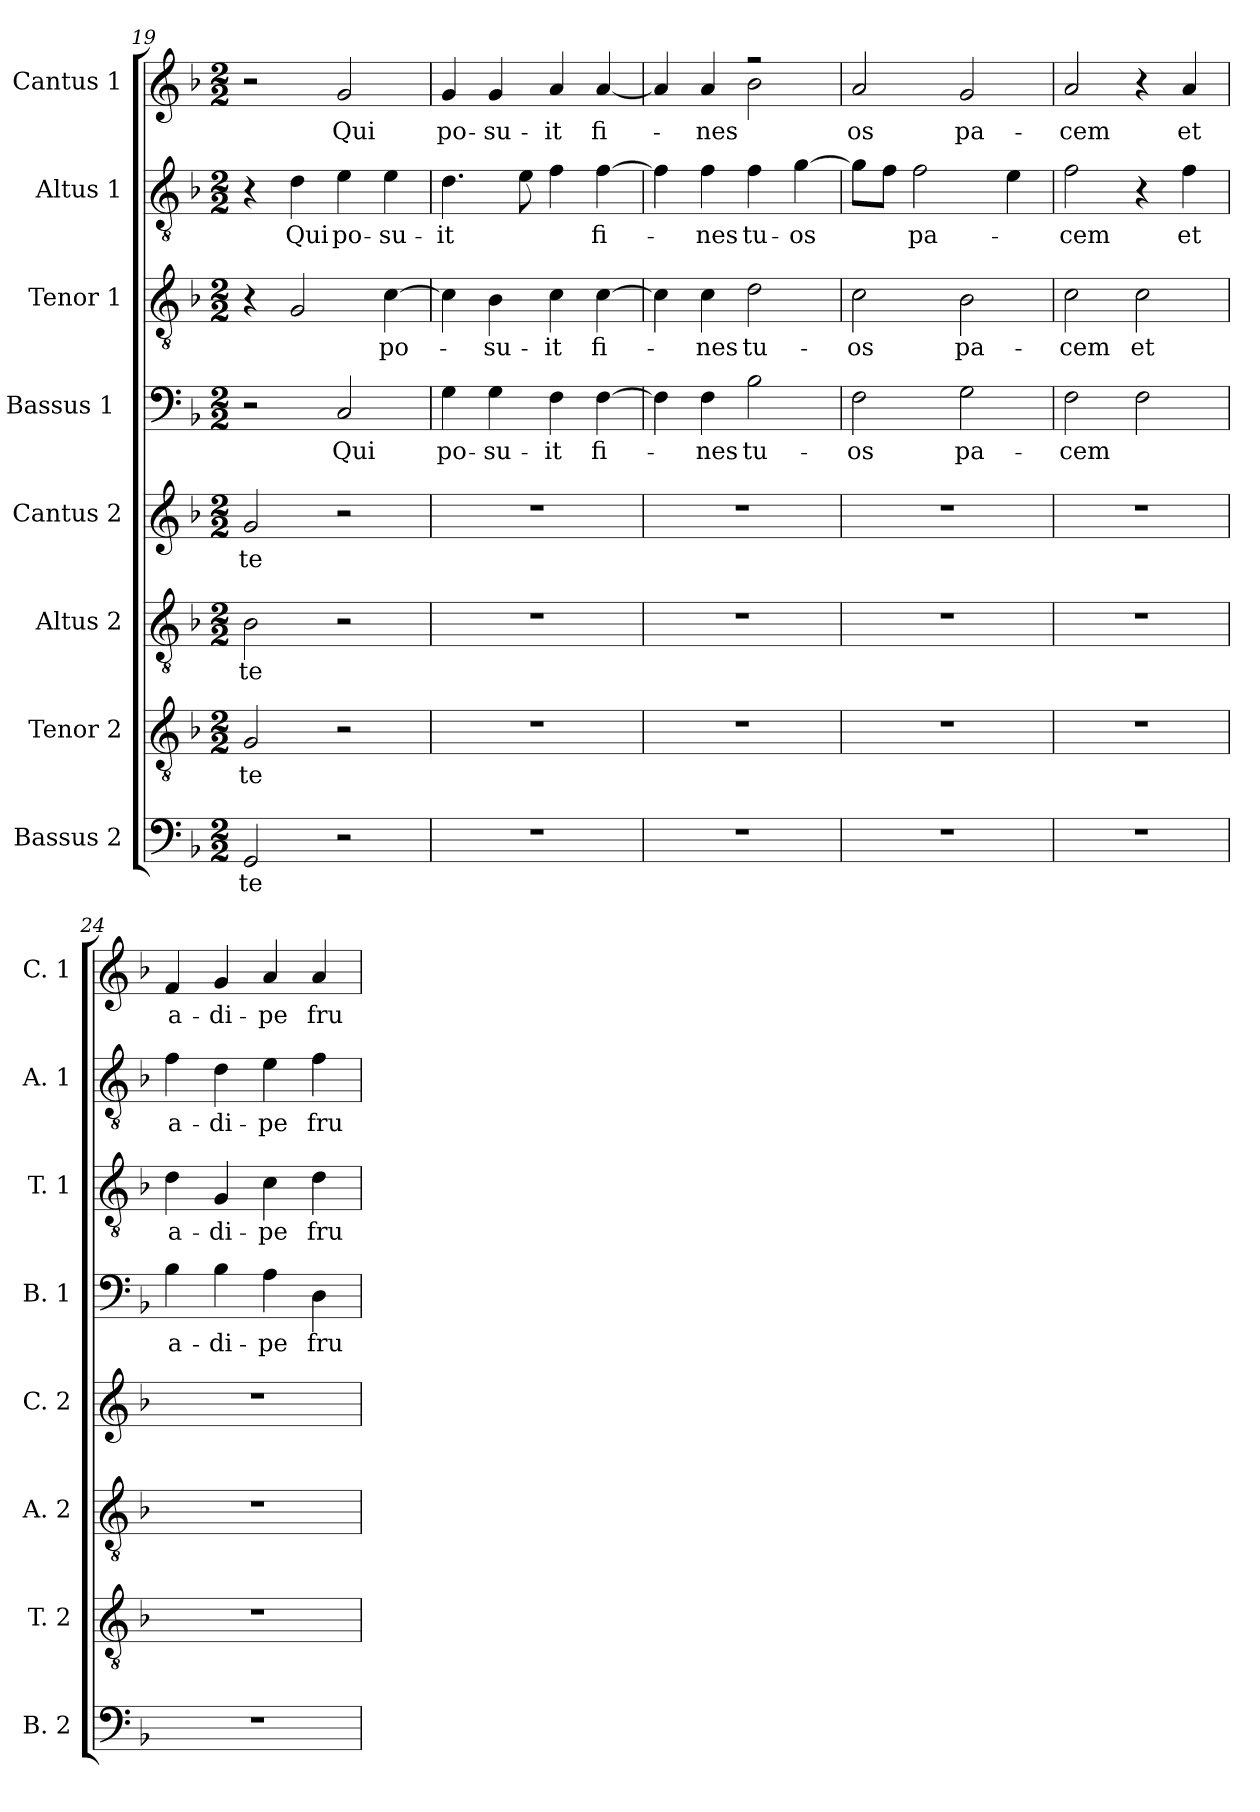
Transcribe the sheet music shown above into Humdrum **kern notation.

**kern	**text	**kern	**text	**kern	**text	**kern	**text	**kern	**text	**kern	**text	**kern	**text	**kern	**text
*part8	*part8	*part7	*part7	*part6	*part6	*part5	*part5	*part4	*part4	*part3	*part3	*part2	*part2	*part1	*part1
*staff8	*staff8	*staff7	*staff7	*staff6	*staff6	*staff5	*staff5	*staff4	*staff4	*staff3	*staff3	*staff2	*staff2	*staff1	*staff1
*I"Bassus 2	*	*I"Tenor 2	*	*I"Altus 2	*	*I"Cantus 2	*	*I"Bassus 1 	*	*I"Tenor 1	*	*I"Altus 1	*	*I"Cantus 1	*
*I'B. 2	*	*I'T. 2	*	*I'A. 2	*	*I'C. 2	*	*I'B. 1	*	*I'T. 1	*	*I'A. 1	*	*I'C. 1	*
*clefF4	*	*clefGv2	*	*clefGv2	*	*clefG2	*	*clefF4	*	*clefGv2	*	*clefGv2	*	*clefG2	*
*k[b-]	*	*k[b-]	*	*k[b-]	*	*k[b-]	*	*k[b-]	*	*k[b-]	*	*k[b-]	*	*k[b-]	*
*F:	*	*F:	*	*F:	*	*F:	*	*F:	*	*F:	*	*F:	*	*F:	*
*M2/2	*	*M2/2	*	*M2/2	*	*M2/2	*	*M2/2	*	*M2/2	*	*M2/2	*	*M2/2	*
=19	=19	=19	=19	=19	=19	=19	=19	=19	=19	=19	=19	=19	=19	=19	=19
2GG/	te	2G/	te	2B-\	te	2g/	te	2r	.	4r	.	4r	.	2r	.
.	.	.	.	.	.	.	.	.	.	2G/	.	4d\	Qui	.	.
2r	.	2r	.	2r	.	2r	.	2C/	Qui	.	.	4e\	po-	2g/	Qui
.	.	.	.	.	.	.	.	.	.	[4c\	po-	4e\	su-	.	.
=20	=20	=20	=20	=20	=20	=20	=20	=20	=20	=20	=20	=20	=20	=20	=20
1r	.	1r	.	1r	.	1r	.	4G\	po-	4c\]	.	4.d\	it	4g/	po-
.	.	.	.	.	.	.	.	4G\	su-	4B-\	su-	.	.	4g/	su-
.	.	.	.	.	.	.	.	.	.	.	.	8e\	.	.	.
.	.	.	.	.	.	.	.	4F\	it	4c\	it	4f\	.	4a/	it
.	.	.	.	.	.	.	.	[4F\	fi-	[4c\	fi-	[4f\	fi-	[4a/	fi­-
=21	=21	=21	=21	=21	=21	=21	=21	=21	=21	=21	=21	=21	=21	=21	=21
*	*	*	*	*	*	*	*	*	*	*	*	*	*	*^	*
1r	.	1r	.	1r	.	1r	.	4F\]	.	4c\]	.	4f\]	.	4a/]	2ryy	.
.	.	.	.	.	.	.	.	4F\	-nes	4c\	nes	4f\	nes	4a/	.	nes
.	.	.	.	.	.	.	.	2B-\	tu-	2d\	tu-	4f\	tu-	2r	2b-\	.
.	.	.	.	.	.	.	.	.	.	.	.	[4g\	os	.	.	.
*	*	*	*	*	*	*	*	*	*	*	*	*	*	*v	*v	*
=22	=22	=22	=22	=22	=22	=22	=22	=22	=22	=22	=22	=22	=22	=22	=22
1r	.	1r	.	1r	.	1r	.	2F\	os	2c\	os	8g\L]	.	2a/	os
.	.	.	.	.	.	.	.	.	.	.	.	8f\J	.	.	.
.	.	.	.	.	.	.	.	.	.	.	.	2f\	pa-	.	.
.	.	.	.	.	.	.	.	2G\	pa-	2B-\	pa-	.	.	2g/	pa-
.	.	.	.	.	.	.	.	.	.	.	.	4e\	.	.	.
=23	=23	=23	=23	=23	=23	=23	=23	=23	=23	=23	=23	=23	=23	=23	=23
1r	.	1r	.	1r	.	1r	.	2F\	cem	2c\	cem	2f\	cem	2a/	cem
.	.	.	.	.	.	.	.	2F\	.	2c\	et	4r	.	4r	.
.	.	.	.	.	.	.	.	.	.	.	.	4f\	et	4a/	et
=24	=24	=24	=24	=24	=24	=24	=24	=24	=24	=24	=24	=24	=24	=24	=24
1r	.	1r	.	1r	.	1r	.	4B-\	a-	4d\	a-	4f\	a-	4f/	a-
.	.	.	.	.	.	.	.	4B-\	di-	4G/	di-	4d\	di-	4g/	di-
.	.	.	.	.	.	.	.	4A\	pe	4c\	pe	4e\	pe	4a/	pe
.	.	.	.	.	.	.	.	4D\	fru-	4d\	fru-	4f\	fru-	4a/	fru-
=	=	=	=	=	=	=	=	=	=	=	=	=	=	=	=
*-	*-	*-	*-	*-	*-	*-	*-	*-	*-	*-	*-	*-	*-	*-	*-
